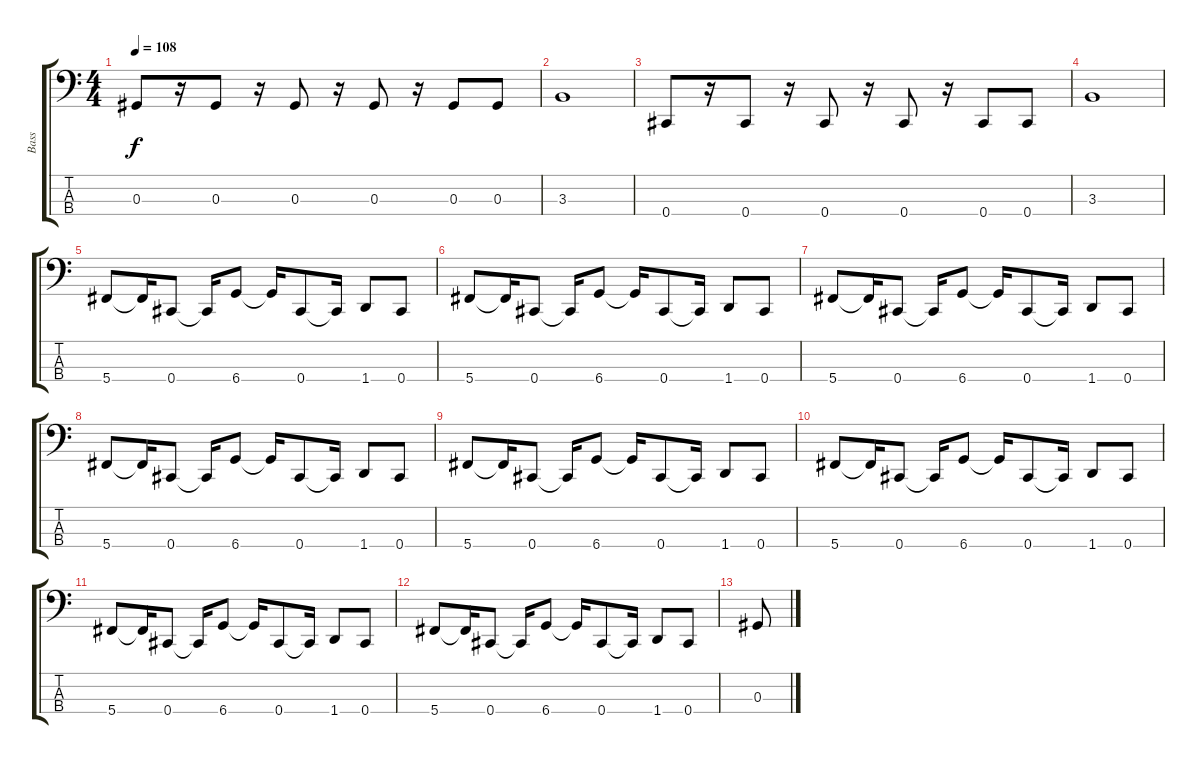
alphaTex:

\track ("Bass" "Bass") {instrument electricbasspick}
\staff {score tabs}
\tuning (Gb2 Db2 Ab1 Db1) {hide}
\ts (4 4)
\tempo 108
\clef f4
\ks c
0.3.8{dy f} r.16 0.3.8 r.16 0.3.8 r.16 0.3.8 r.16 0.3.8 0.3.8 |
3.3.1 |
0.4.8 r.16 0.4.8 r.16 0.4.8 r.16 0.4.8 r.16 0.4.8 0.4.8 |
3.3.1 |
5.4.8 5.4{t}.16 0.4.8 0.4{t}.16 6.4.8 6.4{t}.16 0.4.8 0.4{t}.16 1.4.8 0.4.8 |
5.4.8 5.4{t}.16 0.4.8 0.4{t}.16 6.4.8 6.4{t}.16 0.4.8 0.4{t}.16 1.4.8 0.4.8 |
5.4.8 5.4{t}.16 0.4.8 0.4{t}.16 6.4.8 6.4{t}.16 0.4.8 0.4{t}.16 1.4.8 0.4.8 |
5.4.8 5.4{t}.16 0.4.8 0.4{t}.16 6.4.8 6.4{t}.16 0.4.8 0.4{t}.16 1.4.8 0.4.8 |
5.4.8 5.4{t}.16 0.4.8 0.4{t}.16 6.4.8 6.4{t}.16 0.4.8 0.4{t}.16 1.4.8 0.4.8 |
5.4.8 5.4{t}.16 0.4.8 0.4{t}.16 6.4.8 6.4{t}.16 0.4.8 0.4{t}.16 1.4.8 0.4.8 |
5.4.8 5.4{t}.16 0.4.8 0.4{t}.16 6.4.8 6.4{t}.16 0.4.8 0.4{t}.16 1.4.8 0.4.8 |
5.4.8 5.4{t}.16 0.4.8 0.4{t}.16 6.4.8 6.4{t}.16 0.4.8 0.4{t}.16 1.4.8 0.4.8 |
0.3.8
